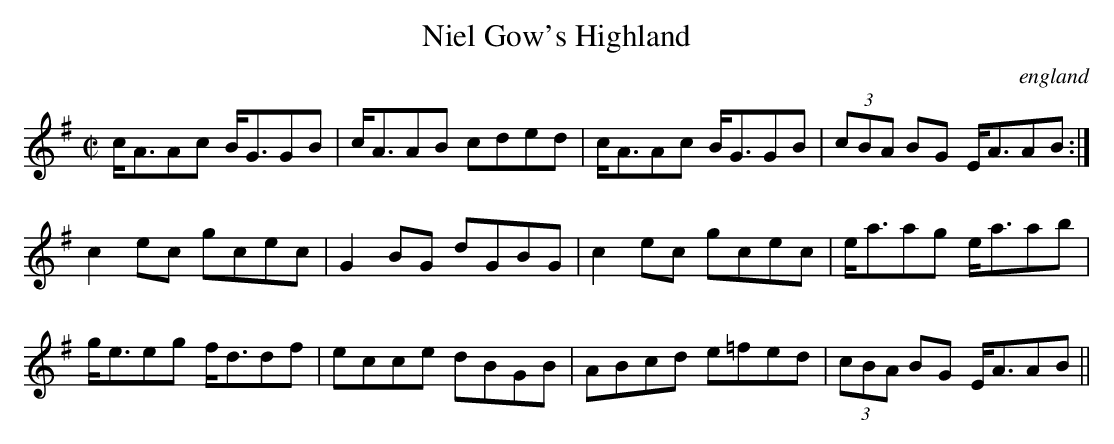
X:1
T:Niel Gow's Highland
O:england
M:C|
K:Ador
c<AAc B<GGB|c<AAB cded|c<AAc B<GGB|(3cBA BG E<AAB:|
c2ec gcec|G2BG dGBG|c2ec gcec|e<aag e<aab|
g<eeg f<ddf|ecce dBGB|ABcd e=fed|(3cBA BG E<AAB||
